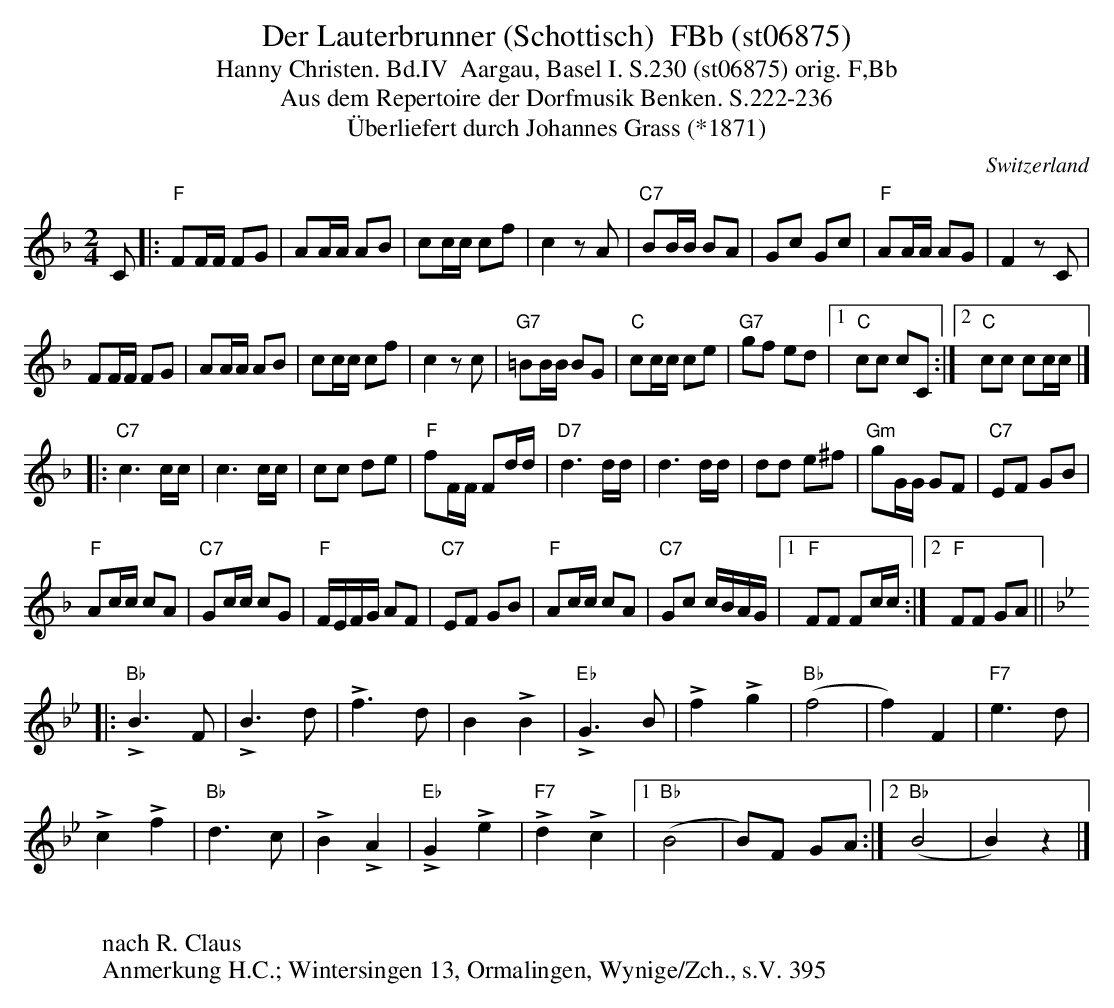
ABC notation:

X:1
T:Der Lauterbrunner (Schottisch)  FBb (st06875)
T:Hanny Christen. Bd.IV  Aargau, Basel I. S.230 (st06875) orig. F,Bb
T: Aus dem Repertoire der Dorfmusik Benken. S.222-236
T:Überliefert durch Johannes Grass (*1871)
M:2/4
L:1/8
O:Switzerland
K:F major
C |: "F"FF/F/ FG | AA/A/ AB | cc/c/ cf | c2zA | "C7"BB/B/ BA | Gc Gc | "F"AA/A/ AG | F2zC |
FF/F/ FG | AA/A/ AB | cc/c/ cf | c2zc | "G7"=BB/B/ BG | "C"cc/c/ ce | "G7"gf ed |1 "C"cc cC :|2 "C"cc cc/c/ |]
|: "C7"c3c/c/ | c3c/c/ | cc de | "F"fF/F/ Fd/d/ | "D7"d3d/d/ | d3d/d/ | dd e^f | "Gm"gG/G/  GF | "C7"EF GB |
"F"Ac/c/ cA | "C7"Gc/c/ cG | "F"F/E/F/G/ AF | "C7"EF GB | "F"Ac/c/ cA | "C7"Gc c/B/A/G/ |1 "F"FF Fc/c/ :|2 "F"FF GA || [K:Bb]
|:!>!"Bb"B3F | !>!B3d | !>!f3d | B2!>!B2 | !>!"Eb"G3B | !>!f2!>!g2 | ("Bb"f4 | f2)F2 | "F7"e3d |
!>!c2!>!f2 | "Bb"d3c | !>!B2!>!A2 | !>!"Eb"G2!>!e2 | !>!"F7"d2!>!c2 |1 ("Bb"B4 | B)F GA :|2 ("Bb"B4 | B2)z2 |]
W:
W: nach R. Claus
W: Anmerkung H.C.; Wintersingen 13, Ormalingen, Wynige/Zch., s.V. 395
